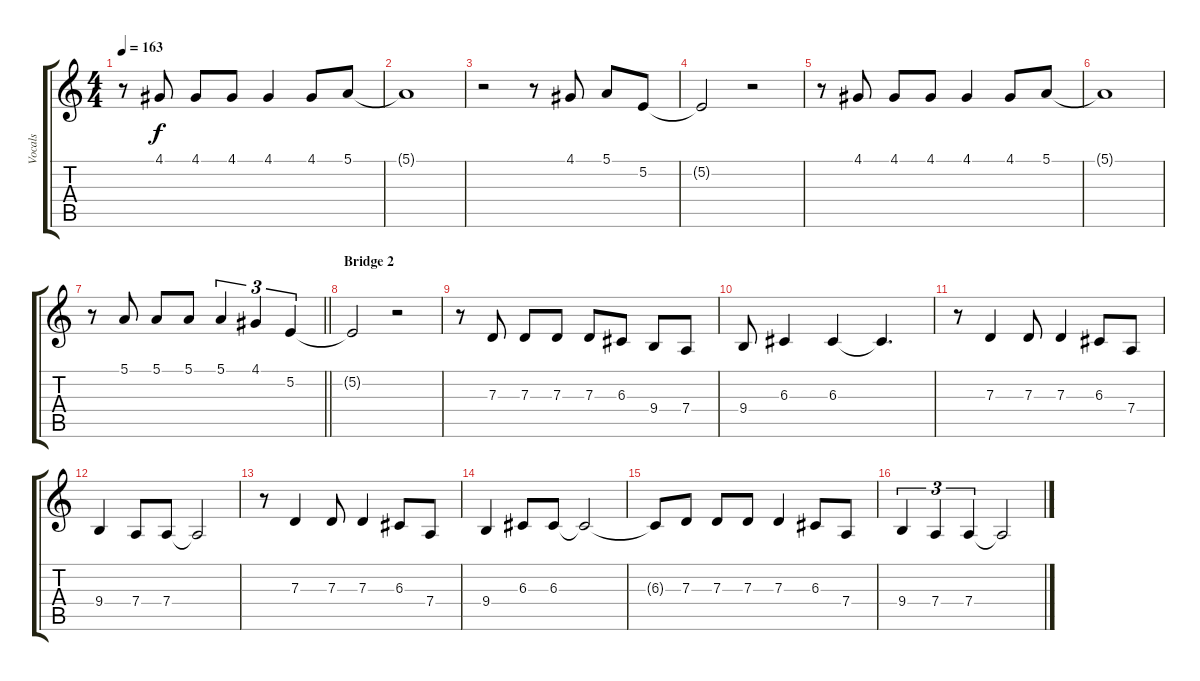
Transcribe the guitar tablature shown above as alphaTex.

\track ("Vocals" "Vocals") {instrument altosax}
\staff {score tabs}
\tuning (E4 B3 G3 D3 A2 E2) {hide}
\ts (4 4)
\tempo 163
\clef g2
\ks c
r.8{dy f} 4.1.8 4.1.8 4.1.8 4.1.4 4.1.8 5.1.8 |
5.1{t}.1 |
r.2 r.8 4.1.8 5.1.8 5.2.8 |
5.2{t}.2 r.2 |
r.8 4.1.8 4.1.8 4.1.8 4.1.4 4.1.8 5.1.8 |
5.1{t}.1 |
\barLineRight lightlight
r.8 5.1.8 5.1.8 5.1.8 5.1.4{tu (3 2)} 4.1.4{tu (3 2)} 5.2.4{tu (3 2)} |
\section ("" "Bridge 2")
5.2{t}.2 r.2 |
r.8 7.3.8 7.3.8 7.3.8 7.3.8 6.3.8 9.4.8 7.4.8 |
9.4.8 6.3.4 6.3.4 6.3{t}.4{d} |
r.8 7.3.4 7.3.8 7.3.4 6.3.8 7.4.8 |
9.4.4 7.4.8 7.4.8 7.4{t}.2 |
r.8 7.3.4 7.3.8 7.3.4 6.3.8 7.4.8 |
9.4.4 6.3.8 6.3.8 6.3{t}.2 |
6.3{t}.8 7.3.8 7.3.8 7.3.8 7.3.4 6.3.8 7.4.8 |
9.4.4{tu (3 2)} 7.4.4{tu (3 2)} 7.4.4{tu (3 2)} 7.4{t}.2
